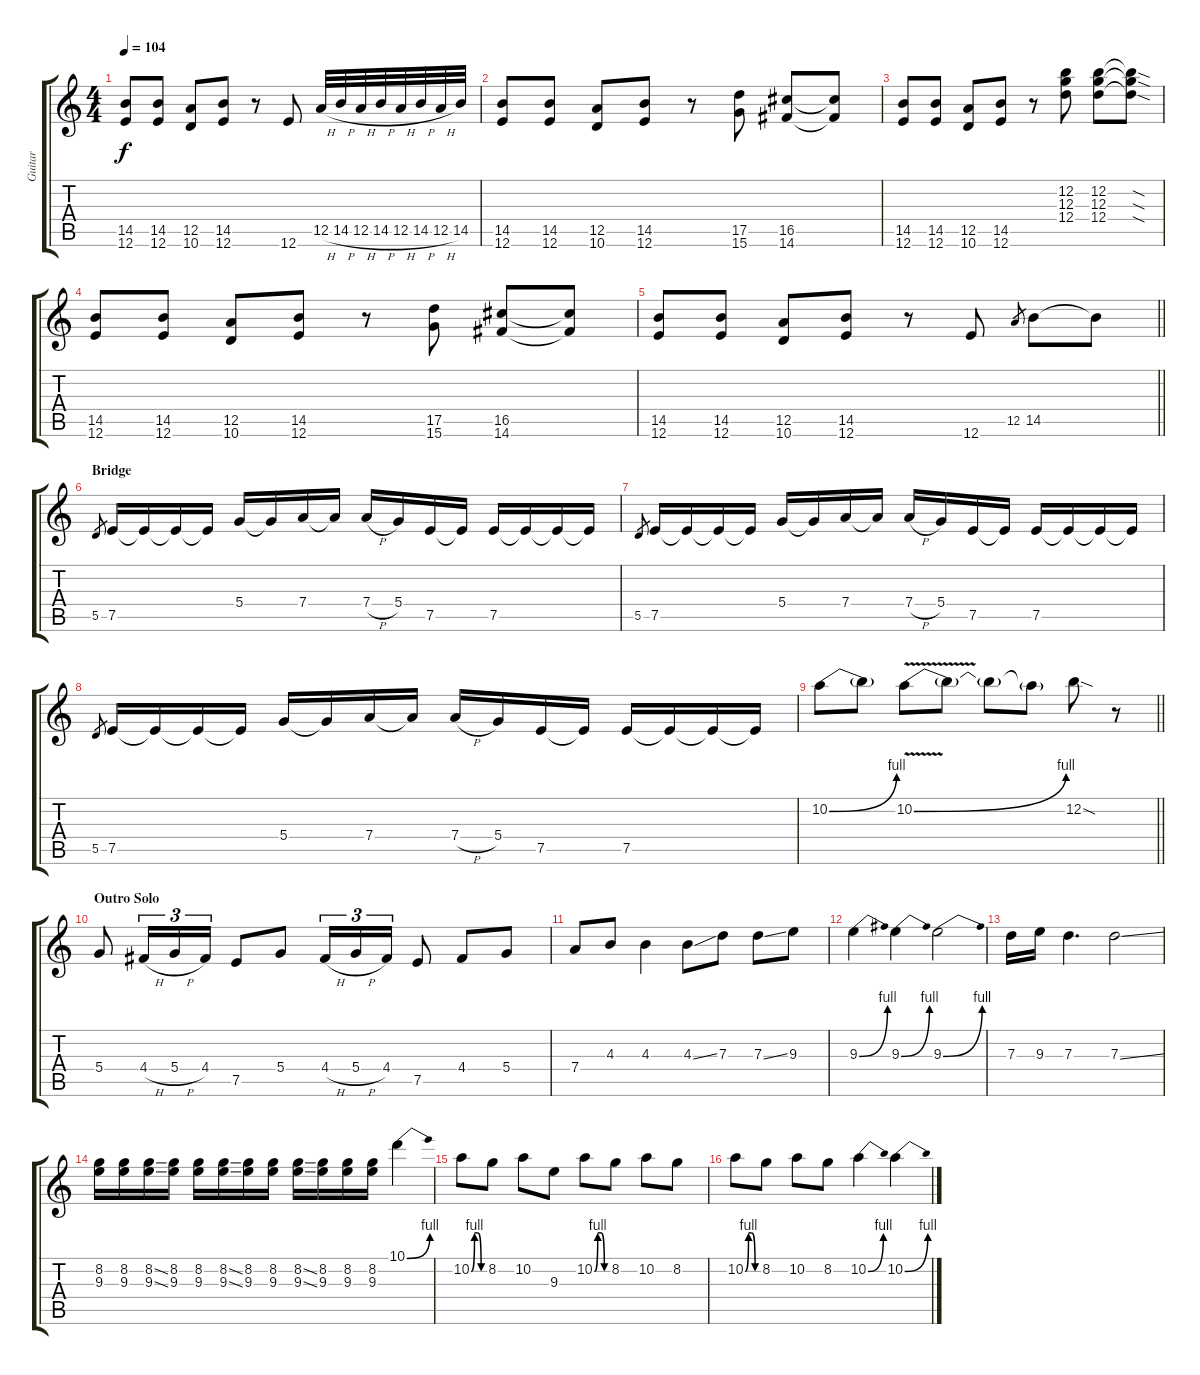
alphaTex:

\track ("Guitar" "Guitar") {instrument distortionguitar}
\staff {score tabs}
\tuning (E4 B3 G3 D3 A2 E2) {hide}
\ts (4 4)
\tempo 104
\clef g2
\ks c
(14.5 12.6).8{dy f} (14.5 12.6).8 (12.5 10.6).8 (14.5 12.6).8 r.8 12.6.8 12.5{h}.32 14.5{h}.32 12.5{h}.32 14.5{h}.32 12.5{h}.32 14.5{h}.32 12.5{h}.32 14.5.32 |
(14.5 12.6).8 (14.5 12.6).8 (12.5 10.6).8 (14.5 12.6).8 r.8 (17.5 15.6).8 (16.5 14.6).8 (16.5{t} 14.6{t}).8 |
(14.5 12.6).8 (14.5 12.6).8 (12.5 10.6).8 (14.5 12.6).8 r.8 (12.2 12.3 12.4).8 (12.2 12.3 12.4).8 (12.2{sod t} 12.3{sod t} 12.4{sod t}).8 |
(14.5 12.6).8 (14.5 12.6).8 (12.5 10.6).8 (14.5 12.6).8 r.8 (17.5 15.6).8 (16.5 14.6).8 (16.5{t} 14.6{t}).8 |
\barLineRight lightlight
(14.5 12.6).8 (14.5 12.6).8 (12.5 10.6).8 (14.5 12.6).8 r.8 12.6.8 12.5.8{gr} 14.5.8 14.5{t}.8 |
\section ("" "Bridge")
5.5.8{gr} 7.5.16 7.5{t}.16 7.5{t}.16 7.5{t}.16 5.4.16 5.4{t}.16 7.4.16 7.4{t}.16 7.4{h}.16 5.4.16 7.5.16 7.5{t}.16 7.5.16 7.5{t}.16 7.5{t}.16 7.5{t}.16 |
5.5.8{gr} 7.5.16 7.5{t}.16 7.5{t}.16 7.5{t}.16 5.4.16 5.4{t}.16 7.4.16 7.4{t}.16 7.4{h}.16 5.4.16 7.5.16 7.5{t}.16 7.5.16 7.5{t}.16 7.5{t}.16 7.5{t}.16 |
5.5.8{gr} 7.5.16 7.5{t}.16 7.5{t}.16 7.5{t}.16 5.4.16 5.4{t}.16 7.4.16 7.4{t}.16 7.4{h}.16 5.4.16 7.5.16 7.5{t}.16 7.5.16 7.5{t}.16 7.5{t}.16 7.5{t}.16 |
\barLineRight lightlight
10.2{be (bend 0 0 60 4)}.8 10.2{t}.8 10.2{be (bend 0 0 60 4) v}.8 10.2{t}.8 10.2{t}.8 10.2{t}.8 12.2{sod}.8 r.8 |
\section ("" "Outro Solo")
5.4.8 4.4{h}.16{tu (3 2)} 5.4{h}.16{tu (3 2)} 4.4.16{tu (3 2)} 7.5.8 5.4.8 4.4{h}.16{tu (3 2)} 5.4{h}.16{tu (3 2)} 4.4.16{tu (3 2)} 7.5.8 4.4.8 5.4.8 |
7.4.8 4.3.8 4.3.4 4.3{ss}.8 7.3.8 7.3{ss}.8 9.3.8 |
9.3{be (bend 0 0 60 4)}.4 9.3{be (bend 0 0 60 4)}.4 9.3{be (bend 0 0 60 4)}.2 |
7.3.16 9.3.16 7.3.4{d} 7.3{ss}.2 |
(8.2 9.3).16 (8.2 9.3).16 (8.2{ss} 9.3{ss}).16 (8.2 9.3).16 (8.2 9.3).16 (8.2{ss} 9.3{ss}).16 (8.2 9.3).16 (8.2 9.3).16 (8.2{ss} 9.3{ss}).16 (8.2 9.3).16 (8.2 9.3).16 (8.2 9.3).16 10.1{be (bend 0 0 60 4)}.4 |
10.2{be (custom 0 0 15 4 30 4 45 0 60 0)}.8 8.2.8 10.2.8 9.3.8 10.2{be (custom 0 0 15 4 30 4 45 0 60 0)}.8 8.2.8 10.2.8 8.2.8 |
10.2{be (custom 0 0 15 4 30 4 45 0 60 0)}.8 8.2.8 10.2.8 8.2.8 10.2{be (bend 0 0 60 4)}.4 10.2{be (bend 0 0 60 4)}.4
